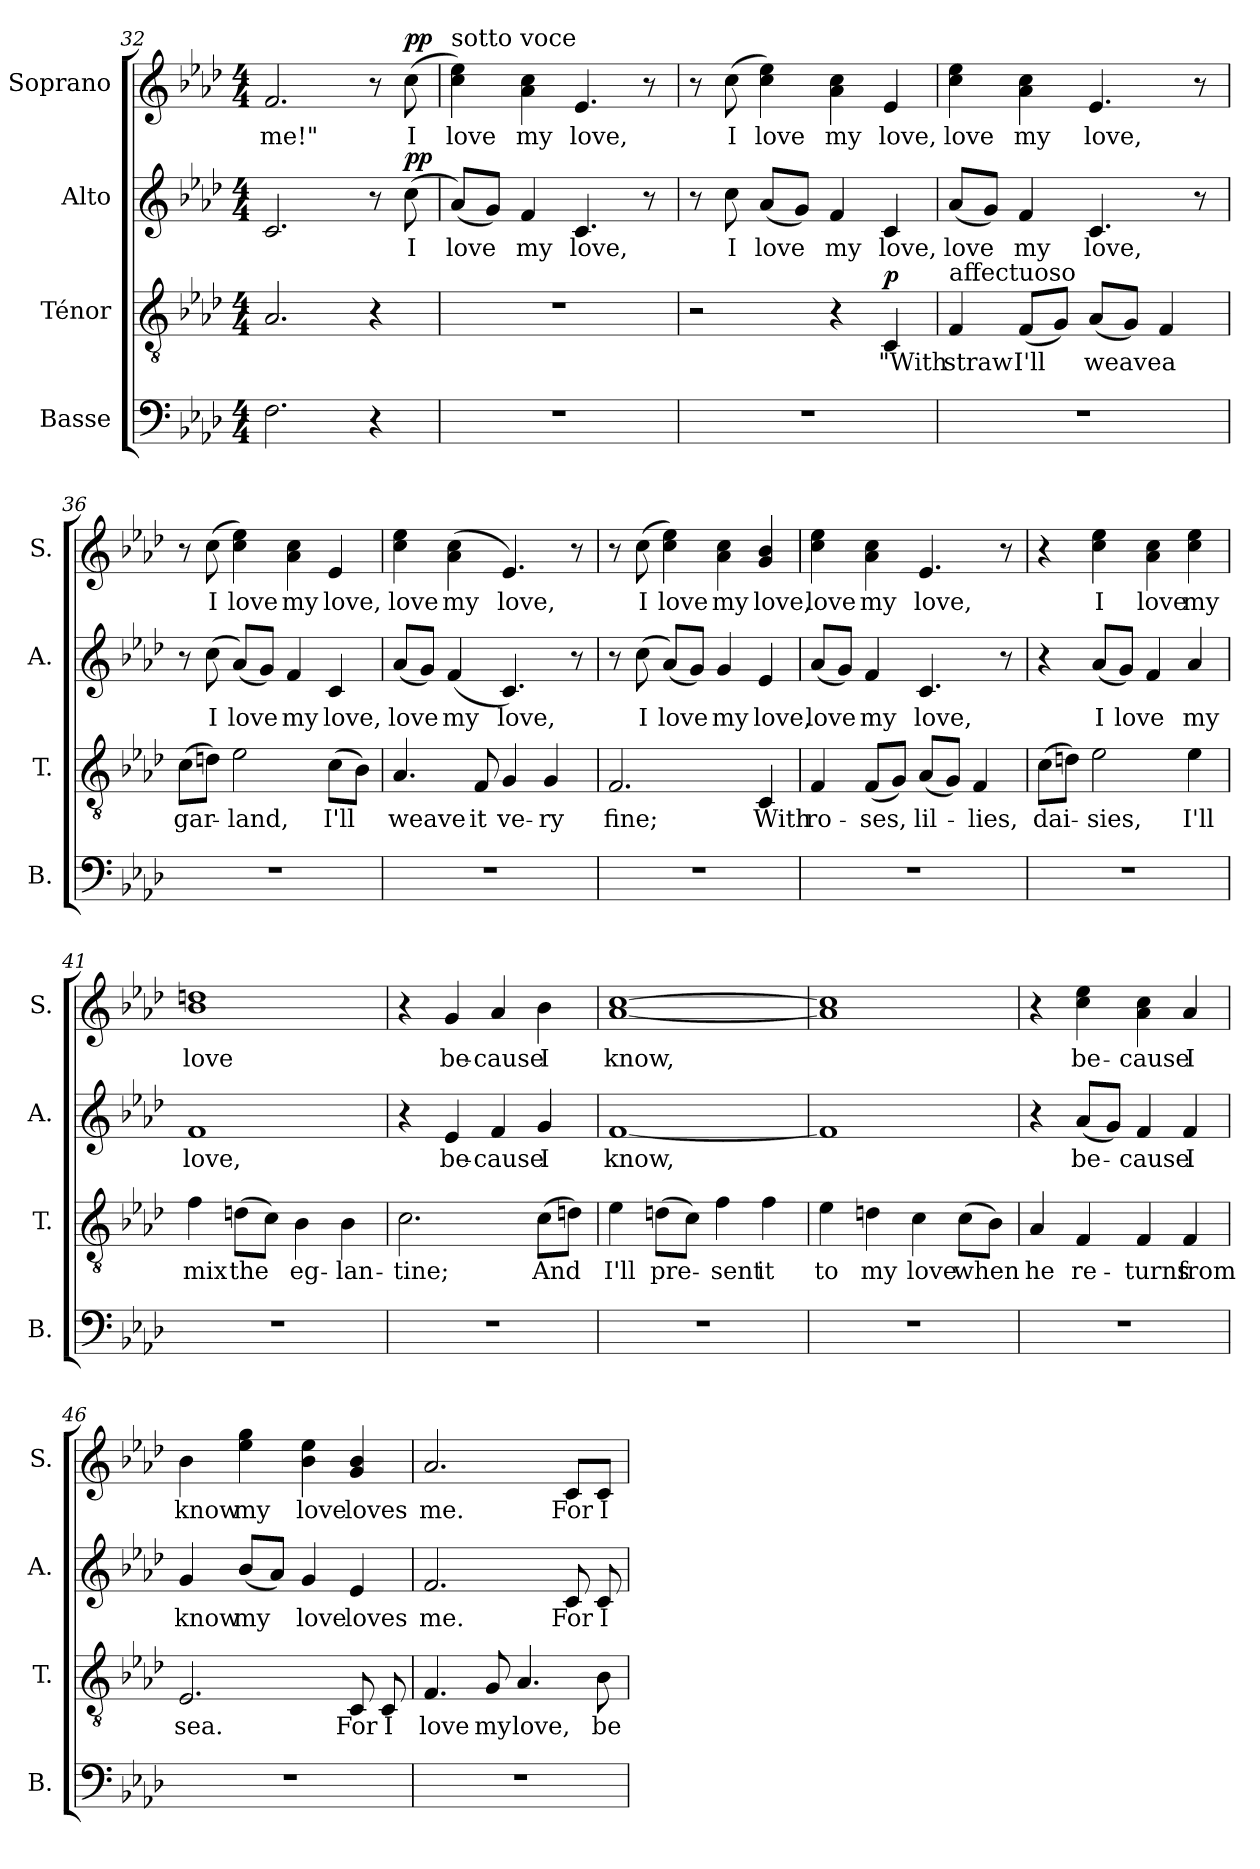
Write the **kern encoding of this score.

**kern	**kern	**text	**dynam	**kern	**text	**dynam	**kern	**text	**dynam
*part4	*part3	*part3	*part3	*part2	*part2	*part2	*part1	*part1	*part1
*staff4	*staff3	*staff3	*staff3	*staff2	*staff2	*staff2	*staff1	*staff1	*staff1
*I"Basse	*I"Ténor	*	*	*I"Alto	*	*	*I"Soprano	*	*
*I'B.	*I'T.	*	*	*I'A.	*	*	*I'S.	*	*
*clefF4	*clefGv2	*	*	*clefG2	*	*	*clefG2	*	*
*k[b-e-a-d-]	*k[b-e-a-d-]	*	*	*k[b-e-a-d-]	*	*	*k[b-e-a-d-]	*	*
*M4/4	*M4/4	*	*	*M4/4	*	*	*M4/4	*	*
=32	=32	=32	=32	=32	=32	=32	=32	=32	=32
2.F\	2.A-/	.	.	2.c/	.	.	2.f/	me!"	.
4r	4r	.	.	8r	.	.	8r	.	.
!	!	!	!	!	!	!LO:DY:a	!	!	!LO:DY:a
.	.	.	.	(8cc\	I	pp	(8cc\	I	pp
=33	=33	=33	=33	=33	=33	=33	=33	=33	=33
!	!	!	!	!	!	!	!LO:TX:a:t=sotto voce	!	!
1r	1r	.	.	(8a-/L)	love	.	4cc\ 4ee-\)	love	.
.	.	.	.	8g/J)	.	.	.	.	.
.	.	.	.	4f/	my	.	4a-\ 4cc\	my	.
.	.	.	.	4.c/	love,	.	4.e-/	love,	.
.	.	.	.	8r	.	.	8r	.	.
!!LO:PB:g=z
=34	=34	=34	=34	=34	=34	=34	=34	=34	=34
1r	2r	.	.	8r	.	.	8r	.	.
.	.	.	.	8cc\	I	.	(8cc\	I	.
.	.	.	.	(8a-/L	love	.	4cc\ 4ee-\)	love	.
.	.	.	.	8g/J)	.	.	.	.	.
.	4r	.	.	4f/	my	.	4a-\ 4cc\	my	.
!	!	!	!LO:DY:a	!	!	!	!	!	!
.	4C/	"With	p	4c/	love,	.	4e-/	love,	.
=35	=35	=35	=35	=35	=35	=35	=35	=35	=35
!	!LO:TX:a:t=affectuoso	!	!	!	!	!	!	!	!
1r	4F/	straw	.	(8a-/L	love	.	4cc\ 4ee-\	love	.
.	.	.	.	8g/J)	.	.	.	.	.
.	(8F/L	I'll	.	4f/	my	.	4a-\ 4cc\	my	.
.	8G/J)	.	.	.	.	.	.	.	.
.	(8A-/L	weave	.	4.c/	love,	.	4.e-/	love,	.
.	8G/J)	.	.	.	.	.	.	.	.
.	4F/	a	.	.	.	.	.	.	.
.	.	.	.	8r	.	.	8r	.	.
=36	=36	=36	=36	=36	=36	=36	=36	=36	=36
1r	(8c\L	gar-	.	8r	.	.	8r	.	.
.	8dn\J)	.	.	(8cc\	I	.	(8cc\	I	.
.	2e-\	-land,	.	(8a-/L)	love	.	4cc\ 4ee-\)	love	.
.	.	.	.	8g/J)	.	.	.	.	.
.	.	.	.	4f/	my	.	4a-\ 4cc\	my	.
.	(8c\L	I'll	.	4c/	love,	.	4e-/	love,	.
.	8B-\J)	.	.	.	.	.	.	.	.
!!LO:LB:g=z
=37	=37	=37	=37	=37	=37	=37	=37	=37	=37
1r	4.A-/	weave	.	(8a-/L	love	.	4cc\ 4ee-\	love	.
.	.	.	.	8g/J)	.	.	.	.	.
.	.	.	.	(4f/	my	.	(4a-\ 4cc\	my	.
.	8F/	it	.	.	.	.	.	.	.
.	4G/	ve-	.	4.c/)	love,	.	4.e-/)	love,	.
.	4G/	-ry	.	.	.	.	.	.	.
.	.	.	.	8r	.	.	8r	.	.
=38	=38	=38	=38	=38	=38	=38	=38	=38	=38
1r	2.F/	fine;	.	8r	.	.	8r	.	.
.	.	.	.	(8cc\	I	.	(8cc\	I	.
.	.	.	.	(8a-/L)	love	.	4cc\ 4ee-\)	love	.
.	.	.	.	8g/J)	.	.	.	.	.
.	.	.	.	4g/	my	.	4a-\ 4cc\	my	.
.	4C/	With	.	4e-/	love,	.	4g/ 4b-/	love,	.
=39	=39	=39	=39	=39	=39	=39	=39	=39	=39
1r	4F/	ro-	.	(8a-/L	love	.	4cc\ 4ee-\	love	.
.	.	.	.	8g/J)	.	.	.	.	.
.	(8F/L	-ses,	.	4f/	my	.	4a-\ 4cc\	my	.
.	8G/J)	.	.	.	.	.	.	.	.
.	(8A-/L	lil-	.	4.c/	love,	.	4.e-/	love,	.
.	8G/J)	.	.	.	.	.	.	.	.
.	4F/	-lies,	.	.	.	.	.	.	.
.	.	.	.	8r	.	.	8r	.	.
!!LO:PB:g=z
=40	=40	=40	=40	=40	=40	=40	=40	=40	=40
1r	(8c\L	dai-	.	4r	.	.	4r	.	.
.	8dn\J)	.	.	.	.	.	.	.	.
.	2e-\	-sies,	.	(8a-/L	I	.	4cc\ 4ee-\	I	.
.	.	.	.	8g/J)	love	.	.	.	.
.	.	.	.	4f/	.	.	4a-\ 4cc\	love	.
.	4e-\	I'll	.	4a-/	my	.	4cc\ 4ee-\	my	.
=41	=41	=41	=41	=41	=41	=41	=41	=41	=41
1r	4f\	mix	.	1f	love,	.	1b- 1ddn	love	.
.	(8dn\L	the	.	.	.	.	.	.	.
.	8c\J)	.	.	.	.	.	.	.	.
.	4B-\	eg-	.	.	.	.	.	.	.
.	4B-\	-lan-	.	.	.	.	.	.	.
=42	=42	=42	=42	=42	=42	=42	=42	=42	=42
1r	2.c\	-tine;	.	4r	.	.	4r	.	.
.	.	.	.	4e-/	be-	.	4g/	be-	.
.	.	.	.	4f/	-cause	.	4a-/	-cause	.
.	(8c\L	And	.	4g/	I	.	4b-\	I	.
.	8dn\J)	.	.	.	.	.	.	.	.
=43	=43	=43	=43	=43	=43	=43	=43	=43	=43
*	*	*	*	*	*	*	*^	*	*
1r	4e-\	I'll	.	[1f	know,	.	[1cc	[1a-	know,	.
.	(8dn\L	pre-	.	.	.	.	.	.	.	.
.	8c\J)	.	.	.	.	.	.	.	.	.
.	4f\	-sent	.	.	.	.	.	.	.	.
.	4f\	it	.	.	.	.	.	.	.	.
!!LO:LB:g=z	!!
=44	=44	=44	=44	=44	=44	=44	=44	=44	=44	=44
1r	4e-\	to	.	1f]	.	.	1cc]	1a-]	.	.
.	4dn\	my	.	.	.	.	.	.	.	.
.	4c\	love	.	.	.	.	.	.	.	.
.	(8c\L	when	.	.	.	.	.	.	.	.
.	8B-\J)	.	.	.	.	.	.	.	.	.
*	*	*	*	*	*	*	*v	*v	*	*
=45	=45	=45	=45	=45	=45	=45	=45	=45	=45
1r	4A-/	he	.	4r	.	.	4r	.	.
.	4F/	re-	.	(8a-/L	be-	.	4cc\ 4ee-\	be-	.
.	.	.	.	8g/J)	.	.	.	.	.
.	4F/	-turns	.	4f/	-cause	.	4a-\ 4cc\	-cause	.
.	4F/	from	.	4f/	I	.	4a-/	I	.
=46	=46	=46	=46	=46	=46	=46	=46	=46	=46
1r	2.E-/	sea.	.	4g/	know	.	4b-\	know	.
.	.	.	.	(8b-/L	my	.	4ee-\ 4gg\	my	.
.	.	.	.	8a-/J)	.	.	.	.	.
.	.	.	.	4g/	love	.	4b-\ 4ee-\	love	.
.	8C/	For	.	4e-/	loves	.	4g/ 4b-/	loves	.
.	8C/	I	.	.	.	.	.	.	.
=47	=47	=47	=47	=47	=47	=47	=47	=47	=47
1r	4.F/	love	.	2.f/	me.	.	2.a-/	me.	.
.	8G/	my	.	.	.	.	.	.	.
.	4.A-/	love,	.	.	.	.	.	.	.
.	.	.	.	8c/	For	.	8c/L	For	.
.	8B-\	be-	.	8c/	I	.	8c/J	I	.
=	=	=	=	=	=	=	=	=	=
*-	*-	*-	*-	*-	*-	*-	*-	*-	*-
